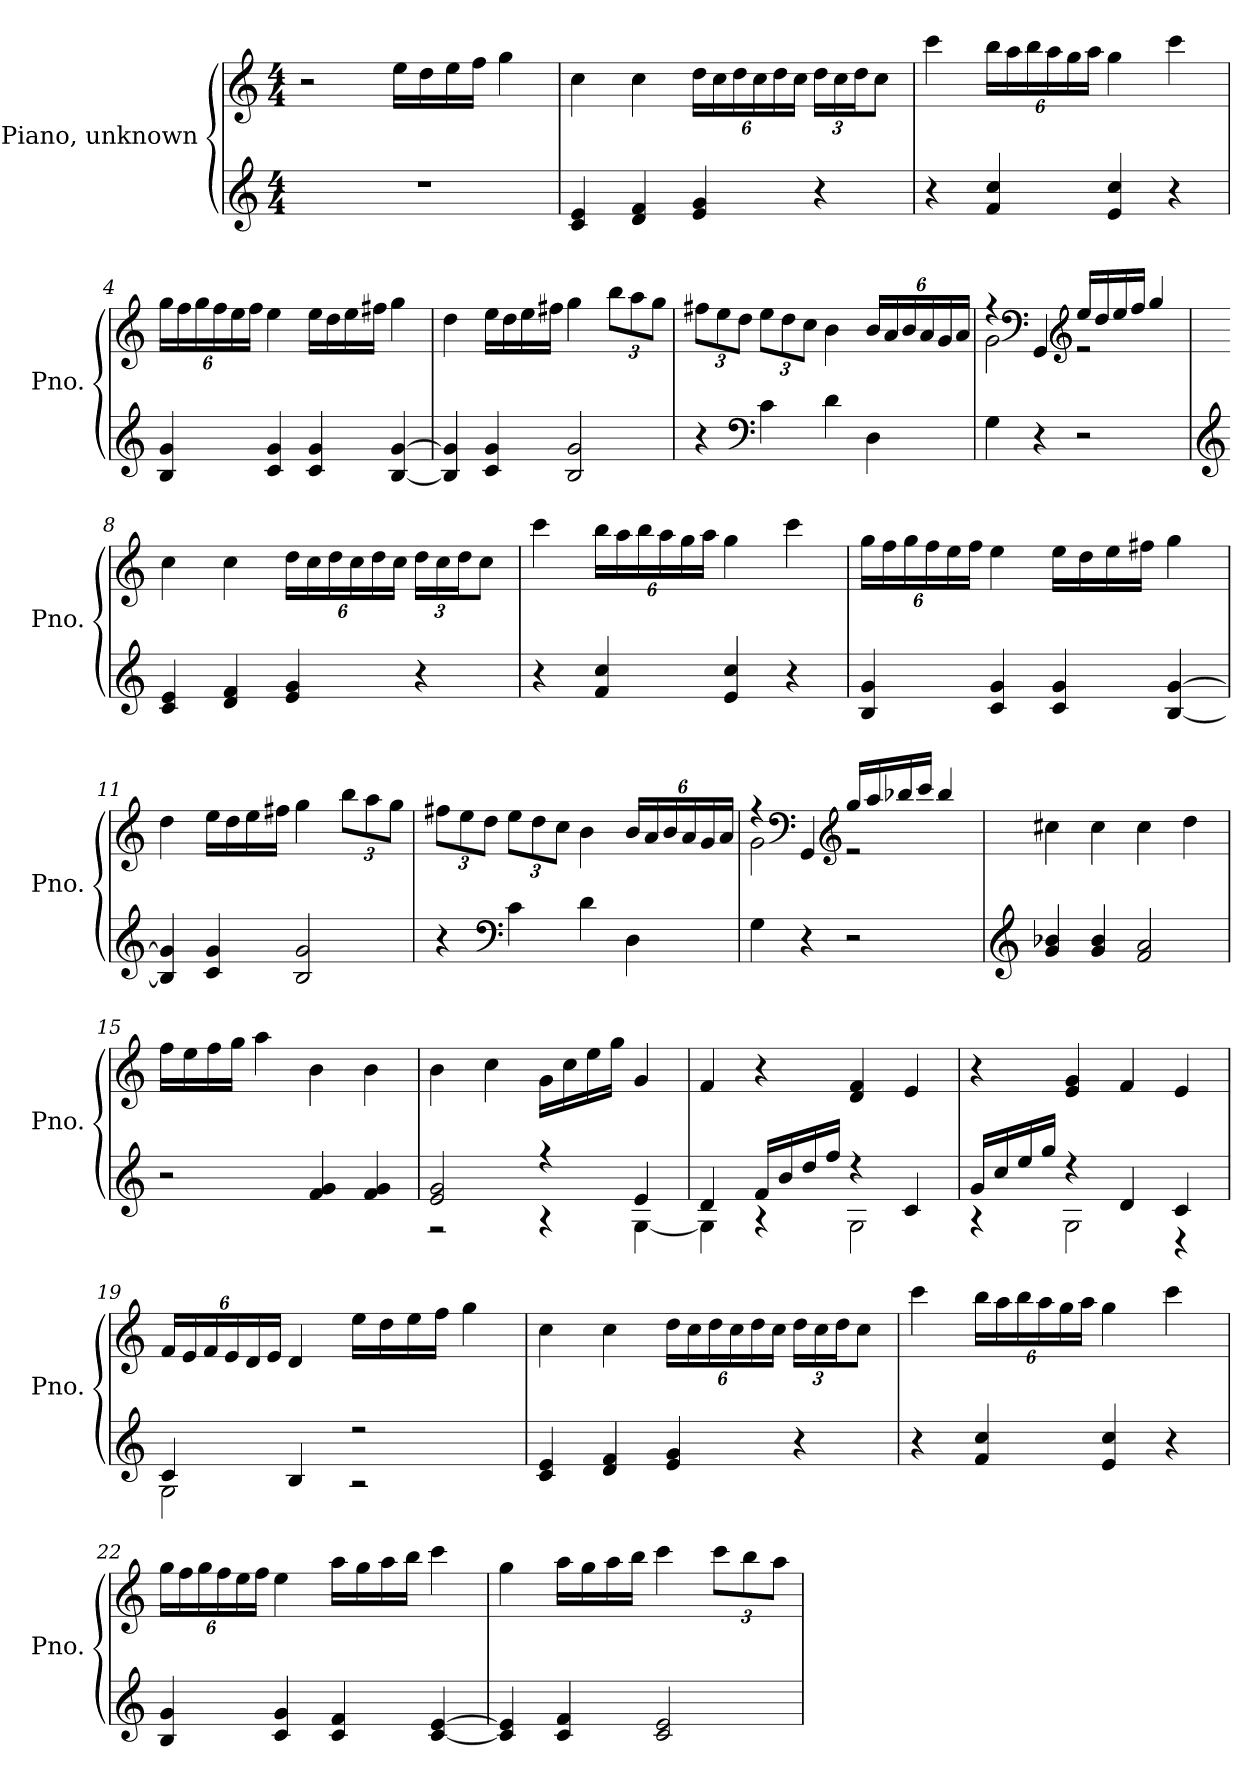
**kern	**kern
*part1	*part1
*staff2	*staff1
*I"Piano, unknown	*
*I'Pno.	*
*clefG2	*clefG2
*k[]	*k[]
*M4/4	*M4/4
*MM120	*MM120
=1	=1
1r	2r
.	16ee\LL
.	16dd\
.	16ee\
.	16ff\JJ
.	4gg\
=2	=2
4c/ 4e/	4cc\
4d/ 4f/	4cc\
*	*Xbrackettup
4e/ 4g/	24dd\LL
.	24cc\
.	24dd\
.	24cc\
.	24dd\
.	24cc\JJ
4r	24dd\LL
.	24cc\
.	24dd\J
.	8cc\J
=3	=3
4r	4ccc\
4f/ 4cc/	24bb\LL
.	24aa\
.	24bb\
.	24aa\
.	24gg\
.	24aa\JJ
4e/ 4cc/	4gg\
4r	4ccc\
=4	=4
4B/ 4g/	24gg\LL
.	24ff\
.	24gg\
.	24ff\
.	24ee\
.	24ff\JJ
4c/ 4g/	4ee\
4c/ 4g/	16ee\LL
.	16dd\
.	16ee\
.	16ff#X\JJ
[4B/ [4g/	4gg\
!!LO:LB:g=z
=5	=5
4B/] 4g/]	4dd\
4c/ 4g/	16ee\LL
.	16dd\
.	16ee\
.	16ff#X\JJ
2B/ 2g/	4gg\
.	12bb\L
.	12aa\
.	12gg\J
=6	=6
4r	12ff#X\L
.	12ee\
.	12dd\J
*clefF4	*
4c\	12ee\L
.	12dd\
.	12cc\J
4d\	4b\
4D\	24b/LL
.	24a/
.	24b/
.	24a/
.	24g/
.	24a/JJ
=7	=7
*	*^
4G\	4r	2g\
*	*clefF4	*
4r	4GG/	.
*	*clefG2	*
2r	16ee/LL	2r
.	16dd/	.
.	16ee/	.
.	16ff/JJ	.
.	4gg/	.
*	*v	*v
!!LO:LB:g=z
=8	=8
*clefG2	*
4c/ 4e/	4cc\
4d/ 4f/	4cc\
4e/ 4g/	24dd\LL
.	24cc\
.	24dd\
.	24cc\
.	24dd\
.	24cc\JJ
4r	24dd\LL
.	24cc\
.	24dd\J
.	8cc\J
=9	=9
4r	4ccc\
4f/ 4cc/	24bb\LL
.	24aa\
.	24bb\
.	24aa\
.	24gg\
.	24aa\JJ
4e/ 4cc/	4gg\
4r	4ccc\
=10	=10
4B/ 4g/	24gg\LL
.	24ff\
.	24gg\
.	24ff\
.	24ee\
.	24ff\JJ
4c/ 4g/	4ee\
4c/ 4g/	16ee\LL
.	16dd\
.	16ee\
.	16ff#X\JJ
[4B/ [4g/	4gg\
!!LO:LB:g=z
=11	=11
4B/] 4g/]	4dd\
4c/ 4g/	16ee\LL
.	16dd\
.	16ee\
.	16ff#X\JJ
2B/ 2g/	4gg\
.	12bb\L
.	12aa\
.	12gg\J
=12	=12
4r	12ff#X\L
.	12ee\
.	12dd\J
*clefF4	*
4c\	12ee\L
.	12dd\
.	12cc\J
4d\	4b\
4D\	24b/LL
.	24a/
.	24b/
.	24a/
.	24g/
.	24a/JJ
=13	=13
*	*^
4G\	4r	2g\
*	*clefF4	*
4r	4GG/	.
*	*clefG2	*
2r	16gg/LL	2r
.	16aa/	.
.	16bb-X/	.
.	16ccc/JJ	.
.	4bb-/	.
*	*v	*v
=14	=14
*clefG2	*
4g/ 4b-X/	4cc#X\
4g/ 4b-/	4cc#\
2f/ 2a/	4cc#\
.	4dd\
!!LO:LB:g=z
=15	=15
2r	16ff\LL
.	16ee\
.	16ff\
.	16gg\JJ
.	4aa\
4f/ 4g/	4b\
4f/ 4g/	4b\
=16	=16
*^	*
2e/ 2g/	2r	4b\
.	.	4cc\
4r	4r	16g\LL
.	.	16cc\
.	.	16ee\
.	.	16gg\JJ
4e/	[4G\	4g/
=17	=17	=17
4d/	4G\]	4f/
16f/LL	4r	4r
16b/	.	.
16dd/	.	.
16ff/JJ	.	.
4r	2G\	4d/ 4f/
4c/	.	4e/
=18	=18	=18
16g/LL	4r	4r
16cc/	.	.
16ee/	.	.
16gg/JJ	.	.
4r	2G\	4e/ 4g/
4d/	.	4f/
4c/	4r	4e/
=19	=19	=19
4c/	2G\	24f/LL
.	.	24e/
.	.	24f/
.	.	24e/
.	.	24d/
.	.	24e/JJ
4B/	.	4d/
2r	2r	16ee\LL
.	.	16dd\
.	.	16ee\
.	.	16ff\JJ
.	.	4gg\
*v	*v	*
!!LO:LB:g=z
=20	=20
4c/ 4e/	4cc\
4d/ 4f/	4cc\
4e/ 4g/	24dd\LL
.	24cc\
.	24dd\
.	24cc\
.	24dd\
.	24cc\JJ
4r	24dd\LL
.	24cc\
.	24dd\J
.	8cc\J
=21	=21
4r	4ccc\
4f/ 4cc/	24bb\LL
.	24aa\
.	24bb\
.	24aa\
.	24gg\
.	24aa\JJ
4e/ 4cc/	4gg\
4r	4ccc\
=22	=22
4B/ 4g/	24gg\LL
.	24ff\
.	24gg\
.	24ff\
.	24ee\
.	24ff\JJ
4c/ 4g/	4ee\
4c/ 4f/	16aa\LL
.	16gg\
.	16aa\
.	16bb\JJ
[4c/ [4e/	4ccc\
!!LO:PB:g=z
=23	=23
4c/] 4e/]	4gg\
4c/ 4f/	16aa\LL
.	16gg\
.	16aa\
.	16bb\JJ
2c/ 2e/	4ccc\
.	12ccc\L
.	12bb\
.	12aa\J
=	=
*-	*-
